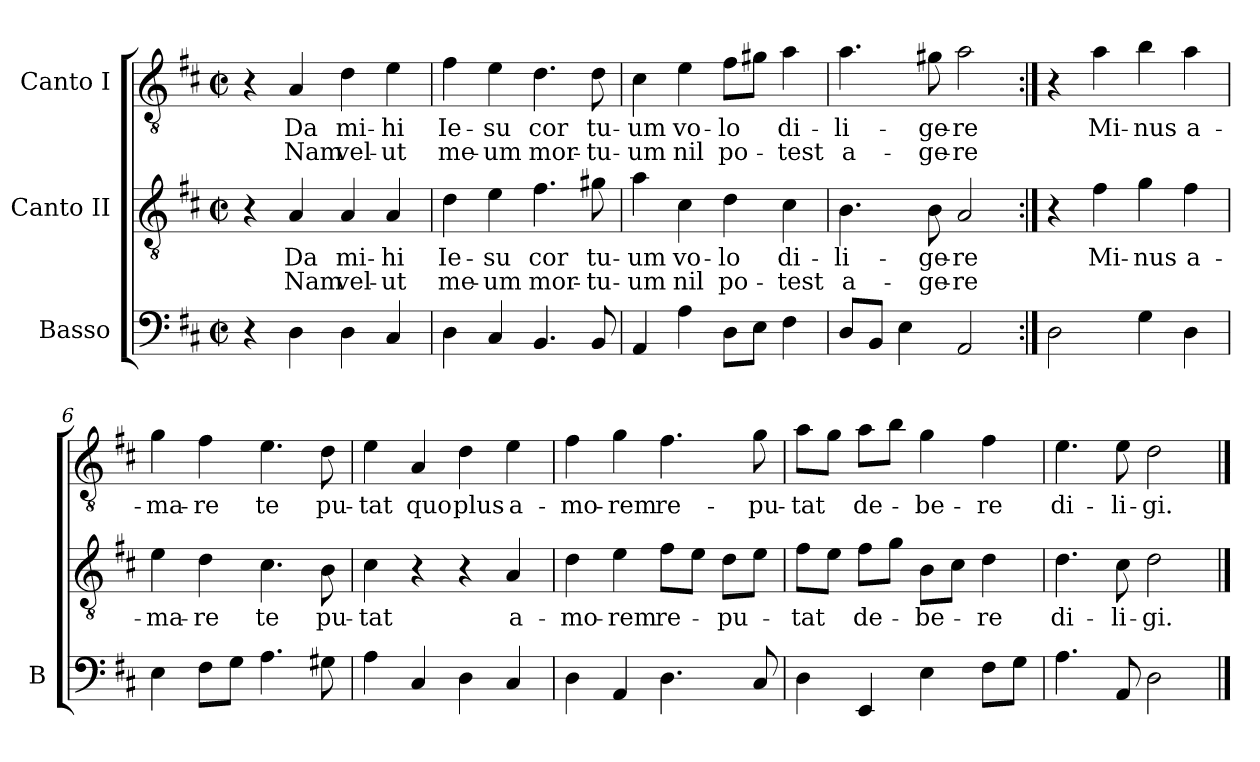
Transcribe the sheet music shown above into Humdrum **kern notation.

**kern	**kern	**text	**text	**kern	**text	**text
*part3	*part2	*part2	*part2	*part1	*part1	*part1
*staff3	*staff2	*staff2	*staff2	*staff1	*staff1	*staff1
*I"Basso	*I"Canto II	*	*	*I"Canto I	*	*
*I'B	*	*	*	*	*	*
*clefF4	*clefGv2	*	*	*clefGv2	*	*
*k[f#c#]	*k[f#c#]	*	*	*k[f#c#]	*	*
*M2/2	*M2/2	*	*	*M2/2	*	*
*met(c|)	*met(c|)	*	*	*met(c|)	*	*
=1	=1	=1	=1	=1	=1	=1
4r	4r	.	.	4r	.	.
4D	4A	Da	Nam	4A	Da	Nam
4D	4A	mi-	vel-	4d	mi-	vel-
4C#	4A	-hi	-ut	4e	-hi	-ut
=2	=2	=2	=2	=2	=2	=2
4D	4d	Ie-	me-	4f#	Ie-	me-
4C#	4e	-su	-um	4e	-su	-um
4.BB	4.f#	cor	mor-	4.d	cor	mor-
8BB	8g#X	tu-	-tu-	8d	tu-	-tu-
=3	=3	=3	=3	=3	=3	=3
4AA	4a	-um	-um	4c#	-um	-um
4A	4c#	vo-	nil	4e	vo-	nil
8DL	4d	-lo	po-	8f#L	-lo	po-
8EJ	.	.	.	8g#XJ	.	.
4F#	4c#	di-	-test	4a	di-	-test
=4	=4	=4	=4	=4	=4	=4
8DL	4.B	-li-	a-	4.a	-li-	a-
8BBJ	.	.	.	.	.	.
4E	.	.	.	.	.	.
.	8B	-ge-	-ge-	8g#X	-ge-	-ge-
2AA	2A	-re	-re	2a	-re	-re
=5:|!	=5:|!	=5:|!	=5:|!	=5:|!	=5:|!	=5:|!
2D	4r	.	.	4r	.	.
.	4f#	Mi-	.	4a	Mi-	.
4G	4g	-nus	.	4b	-nus	.
4D	4f#	a-	.	4a	a-	.
=6	=6	=6	=6	=6	=6	=6
4E	4e	-ma-	.	4g	-ma-	.
8F#L	4d	-re	.	4f#	-re	.
8GJ	.	.	.	.	.	.
4.A	4.c#	te	.	4.e	te	.
8G#X	8B	pu-	.	8d	pu-	.
=7	=7	=7	=7	=7	=7	=7
4A	4c#	-tat	.	4e	-tat	.
4C#	4r	.	.	4A	quo	.
4D	4r	.	.	4d	plus	.
4C#	4A	a-	.	4e	a-	.
=8	=8	=8	=8	=8	=8	=8
4D	4d	-mo-	.	4f#	-mo-	.
4AA	4e	-rem	.	4g	-rem	.
4.D	8f#L	re-	.	4.f#	re-	.
.	8eJ	.	.	.	.	.
.	8dL	-pu-	.	.	.	.
8C#	8eJ	.	.	8g	-pu-	.
=9	=9	=9	=9	=9	=9	=9
4D	8f#L	-tat	.	8aL	-tat	.
.	8eJ	.	.	8gJ	.	.
4EE	8f#L	de-	.	8aL	de-	.
.	8gJ	.	.	8bJ	.	.
4E	8BL	-be-	.	4g	-be-	.
.	8c#J	.	.	.	.	.
8F#L	4d	-re	.	4f#	-re	.
8GJ	.	.	.	.	.	.
=10	=10	=10	=10	=10	=10	=10
4.A	4.d	di-	.	4.e	di-	.
8AA	8c#	-li-	.	8e	-li-	.
2D	2d	-gi.	.	2d	-gi.	.
==	==	==	==	==	==	==
*-	*-	*-	*-	*-	*-	*-
